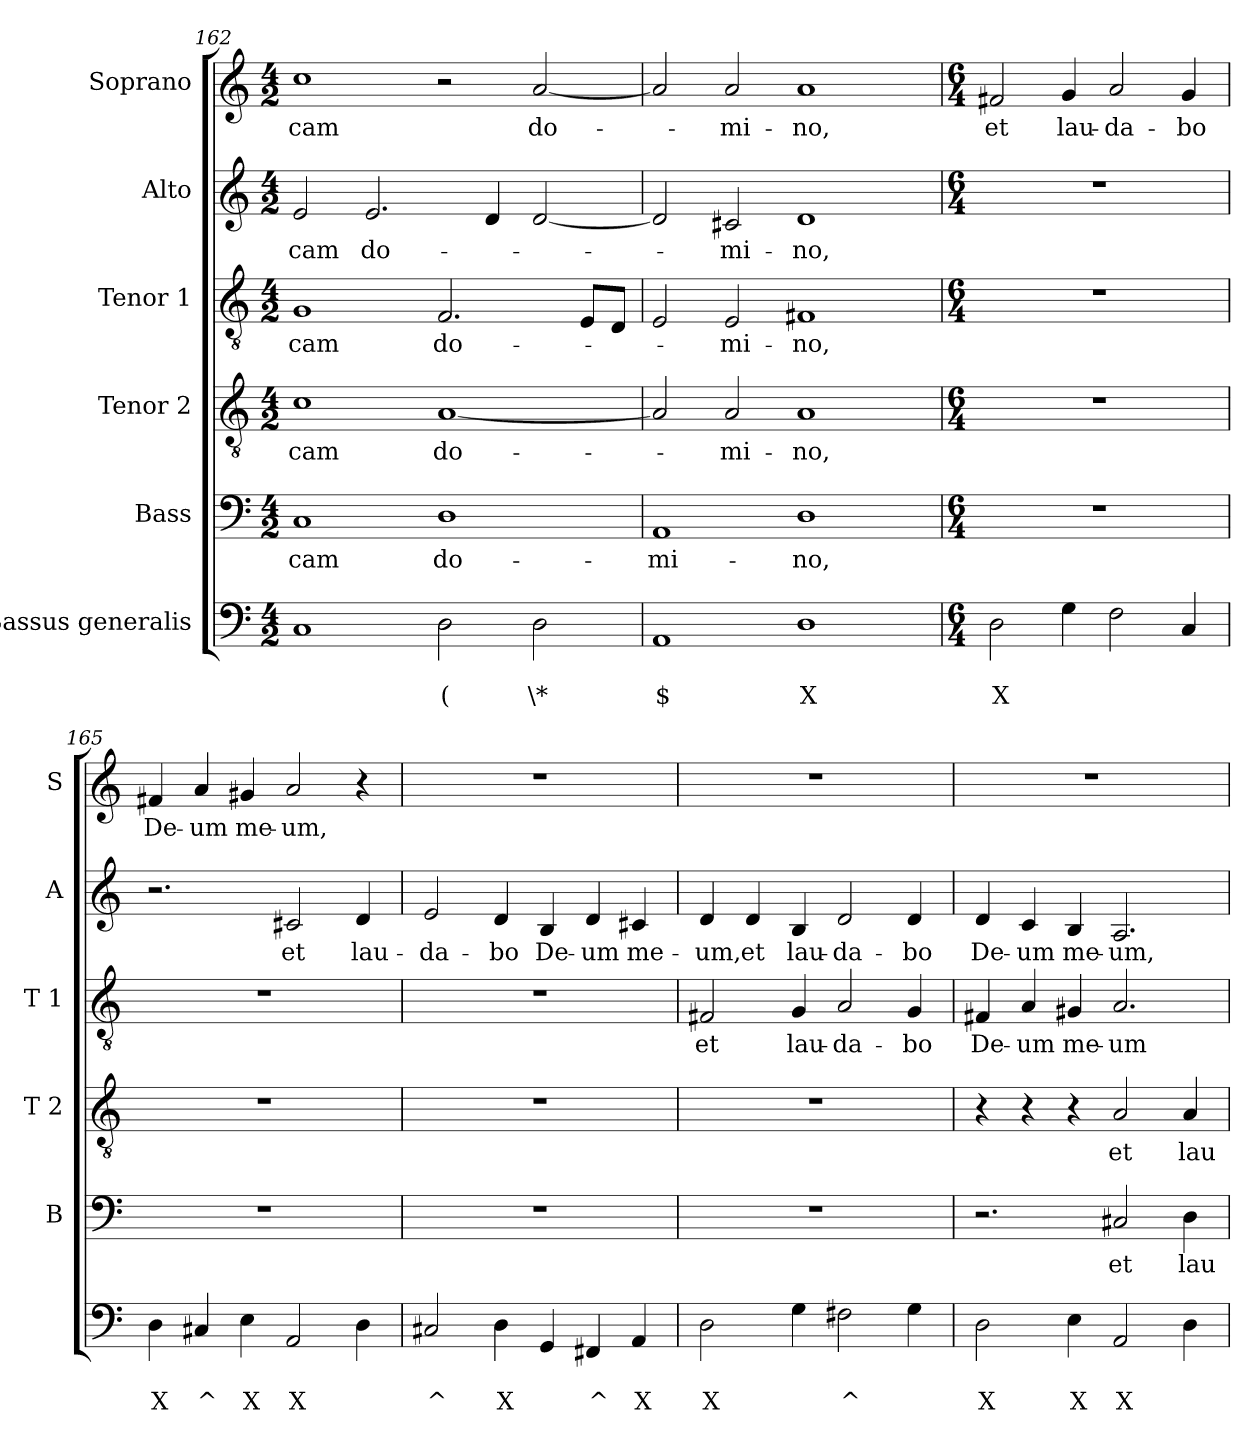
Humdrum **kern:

**kern	**text	**text	**kern	**text	**kern	**text	**kern	**text	**kern	**text	**kern	**text
*part6	*part6	*part6	*part5	*part5	*part4	*part4	*part3	*part3	*part2	*part2	*part1	*part1
*staff6	*staff6	*staff6	*staff5	*staff5	*staff4	*staff4	*staff3	*staff3	*staff2	*staff2	*staff1	*staff1
*I"Bassus generalis	*	*	*I"Bass	*	*I"Tenor 2	*	*I"Tenor 1	*	*I"Alto	*	*I"Soprano	*
*	*	*	*I'B	*	*I'T 2	*	*I'T 1	*	*I'A	*	*I'S	*
*clefF4	*	*	*clefF4	*	*clefGv2	*	*clefGv2	*	*clefG2	*	*clefG2	*
*k[]	*	*	*k[]	*	*k[]	*	*k[]	*	*k[]	*	*k[]	*
*C:	*	*	*C:	*	*C:	*	*C:	*	*C:	*	*C:	*
*M4/2	*	*	*M4/2	*	*M4/2	*	*M4/2	*	*M4/2	*	*M4/2	*
=162	=162	=162	=162	=162	=162	=162	=162	=162	=162	=162	=162	=162
!	!	!	!	!LO:LY:b	!	!LO:LY:b	!	!LO:LY:b	!	!LO:LY:b	!	!LO:LY:b
1C	.	.	1C	-cam	1c	-cam	1G	-cam	2e/	-cam	1cc	-cam
!	!	!	!	!	!	!	!	!	!	!LO:LY:b	!	!
.	.	.	.	.	.	.	.	.	2.e/	do-	.	.
!	!	!LO:LY:b	!	!LO:LY:b	!	!LO:LY:b	!	!LO:LY:b	!	!	!	!
2D\	.	(	1D	do-	[1A	do-	2.F/	do-	.	.	2r	.
.	.	.	.	.	.	.	.	.	4d/	.	.	.
!	!	!LO:LY:b	!	!	!	!	!	!	!	!	!	!LO:LY:b
2D\	.	\*	.	.	.	.	.	.	[2d/	.	[2a/	do-
.	.	.	.	.	.	.	8E/L	.	.	.	.	.
.	.	.	.	.	.	.	8D/J	.	.	.	.	.
=163	=163	=163	=163	=163	=163	=163	=163	=163	=163	=163	=163	=163
*^	*	*	*	*	*	*	*	*	*	*	*	*
!	!	!	!LO:LY:b	!	!LO:LY:b	!	!	!	!	!	!	!	!
1AA	2ryy	.	$	1AA	-mi-	2A/]	.	2E/	.	2d/]	.	2a/]	.
!	!	!	!LO:LY:b	!	!	!	!LO:LY:b	!	!LO:LY:b	!	!LO:LY:b	!	!LO:LY:b
.	2ryy	.	X	.	.	2A/	-mi-	2E/	-mi-	2c#X/	-mi-	2a/	-mi-
!	!	!	!LO:LY:b	!	!LO:LY:b	!	!LO:LY:b	!	!LO:LY:b	!	!LO:LY:b	!	!LO:LY:b
1D	2ryy	.	X	1D	-no,	1A	-no,	1F#X	-no,	1d	-no,	1a	-no,
.	2ryy	.	.	.	.	.	.	.	.	.	.	.	.
*v	*v	*	*	*	*	*	*	*	*	*	*	*	*
=164	=164	=164	=164	=164	=164	=164	=164	=164	=164	=164	=164	=164
*M6/4	*	*	*M6/4	*	*M6/4	*	*M6/4	*	*M6/4	*	*M6/4	*
*^	*	*	*	*	*	*	*	*	*	*	*	*
!	!	!	!LO:LY:b	!	!	!	!	!	!	!	!	!	!LO:LY:b
*v	*v	*	*	*	*	*	*	*	*	*	*	*	*
2D\	.	X	1.r	.	1.r	.	1.r	.	1.r	.	2f#X/	et
!	!	!	!	!	!	!	!	!	!	!	!	!LO:LY:b
4G\	.	.	.	.	.	.	.	.	.	.	4g/	lau-
!	!	!	!	!	!	!	!	!	!	!	!	!LO:LY:b
2F\	.	.	.	.	.	.	.	.	.	.	2a/	-da-
!	!	!	!	!	!	!	!	!	!	!	!	!LO:LY:b
4C/	.	.	.	.	.	.	.	.	.	.	4g/	-bo
=165	=165	=165	=165	=165	=165	=165	=165	=165	=165	=165	=165	=165
!	!	!LO:LY:b	!	!	!	!	!	!	!	!	!	!LO:LY:b
4D\	.	X	1.r	.	1.r	.	1.r	.	2.r	.	4f#X/	De-
!	!	!LO:LY:b	!	!	!	!	!	!	!	!	!	!LO:LY:b
4C#X/	.	^	.	.	.	.	.	.	.	.	4a/	-um
!	!	!LO:LY:b	!	!	!	!	!	!	!	!	!	!LO:LY:b
4E\	.	X	.	.	.	.	.	.	.	.	4g#X/	me-
!	!	!LO:LY:b	!	!	!	!	!	!	!	!LO:LY:b	!	!LO:LY:b
2AA/	.	X	.	.	.	.	.	.	2c#X/	et	2a/	-um,
!	!	!	!	!	!	!	!	!	!	!LO:LY:b	!	!
4D\	.	.	.	.	.	.	.	.	4d/	lau-	4r	.
!!LO:LB:g=z
=166	=166	=166	=166	=166	=166	=166	=166	=166	=166	=166	=166	=166
!	!	!LO:LY:b	!	!	!	!	!	!	!	!LO:LY:b	!	!
2C#X/	.	^	1.r	.	1.r	.	1.r	.	2e/	-da-	1.r	.
!	!	!LO:LY:b	!	!	!	!	!	!	!	!LO:LY:b	!	!
4D\	.	X	.	.	.	.	.	.	4d/	-bo	.	.
!	!	!	!	!	!	!	!	!	!	!LO:LY:b	!	!
4GG/	.	.	.	.	.	.	.	.	4B/	De-	.	.
!	!	!LO:LY:b	!	!	!	!	!	!	!	!LO:LY:b	!	!
4FF#X/	.	^	.	.	.	.	.	.	4d/	-um	.	.
!	!	!LO:LY:b	!	!	!	!	!	!	!	!LO:LY:b	!	!
4AA/	.	X	.	.	.	.	.	.	4c#X/	me-	.	.
=167	=167	=167	=167	=167	=167	=167	=167	=167	=167	=167	=167	=167
!	!	!LO:LY:b	!	!	!	!	!	!LO:LY:b	!	!LO:LY:b	!	!
2D\	.	X	1.r	.	1.r	.	2F#X/	et	4d/	-um,	1.r	.
!	!	!	!	!	!	!	!	!	!	!LO:LY:b	!	!
.	.	.	.	.	.	.	.	.	4d/	et	.	.
!	!	!	!	!	!	!	!	!LO:LY:b	!	!LO:LY:b	!	!
4G\	.	.	.	.	.	.	4G/	lau-	4B/	lau-	.	.
!	!	!LO:LY:b	!	!	!	!	!	!LO:LY:b	!	!LO:LY:b	!	!
2F#X\	.	^	.	.	.	.	2A/	-da-	2d/	-da-	.	.
!	!	!	!	!	!	!	!	!LO:LY:b	!	!LO:LY:b	!	!
4G\	.	.	.	.	.	.	4G/	-bo	4d/	-bo	.	.
=168	=168	=168	=168	=168	=168	=168	=168	=168	=168	=168	=168	=168
!	!	!LO:LY:b	!	!	!	!	!	!LO:LY:b	!	!LO:LY:b	!	!
2D\	.	X	2.r	.	4r	.	4F#X/	De-	4d/	De-	1.r	.
!	!	!	!	!	!	!	!	!LO:LY:b	!	!LO:LY:b	!	!
.	.	.	.	.	4r	.	4A/	-um	4c/	-um	.	.
!	!	!LO:LY:b	!	!	!	!	!	!LO:LY:b	!	!LO:LY:b	!	!
4E\	.	X	.	.	4r	.	4G#X/	me-	4B/	me-	.	.
!	!	!LO:LY:b	!	!LO:LY:b	!	!LO:LY:b	!	!LO:LY:b	!	!LO:LY:b	!	!
2AA/	.	X	2C#X/	et	2A/	et	2.A/	-um	2.A/	-um,	.	.
!	!	!	!	!LO:LY:b	!	!LO:LY:b	!	!	!	!	!	!
4D\	.	.	4D\	lau-	4A/	lau-	.	.	.	.	.	.
=	=	=	=	=	=	=	=	=	=	=	=	=
*-	*-	*-	*-	*-	*-	*-	*-	*-	*-	*-	*-	*-
